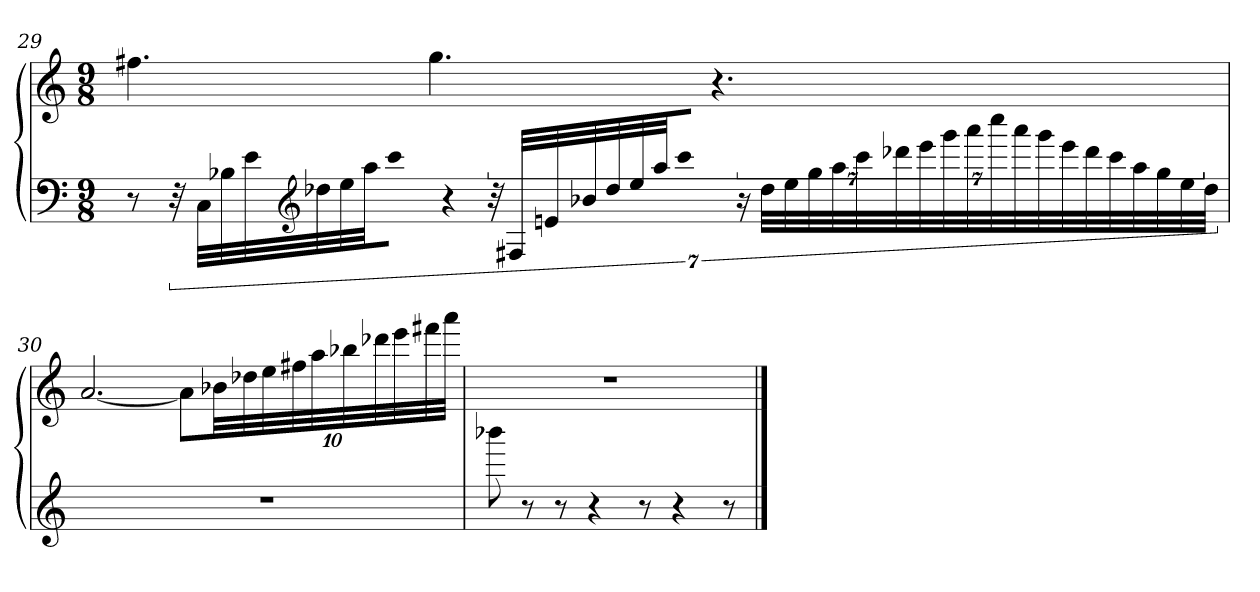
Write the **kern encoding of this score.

**kern	**kern
*part1	*part1
*staff2	*staff1
*clefF4	*clefG2
*k[]	*k[]
*M9/8	*M9/8
=29	=29
8r	4.ff#X
56r	.
56CLLL	.
56B-X	.
56e	.
*clefG2	*
56dd-X	.
56ee	.
56aaJJ	.
8cccJ	.
8r	4.gg
56r	.
56F#XLLL	.
56en	.
56b-X	.
56dd-	.
56ee	.
56aaJJ	.
8cccJ	.
28r	4.r
56dd-LLL	.
56ee	.
56gg	.
56aa	.
56ccc	.
56ddd-X	.
56eee	.
56ggg	.
56aaa	.
56cccc	.
56aaa	.
56ggg	.
56eee	.
56ddd-	.
56ccc	.
56aa	.
56gg	.
56ee	.
56dd-JJJ	.
=30	=30
8%9r	[2.a
.	8aL]
.	40b-XLL
.	40dd-X
.	40ee
.	40ff#X
.	40aa
.	40bb-X
.	40ddd-X
.	40eee
.	40fff#X
.	40aaaJJJ
=31	=31
8bbb-X	8%9r
8r	.
8r	.
4r	.
8r	.
4r	.
8r	.
==	==
*-	*-
